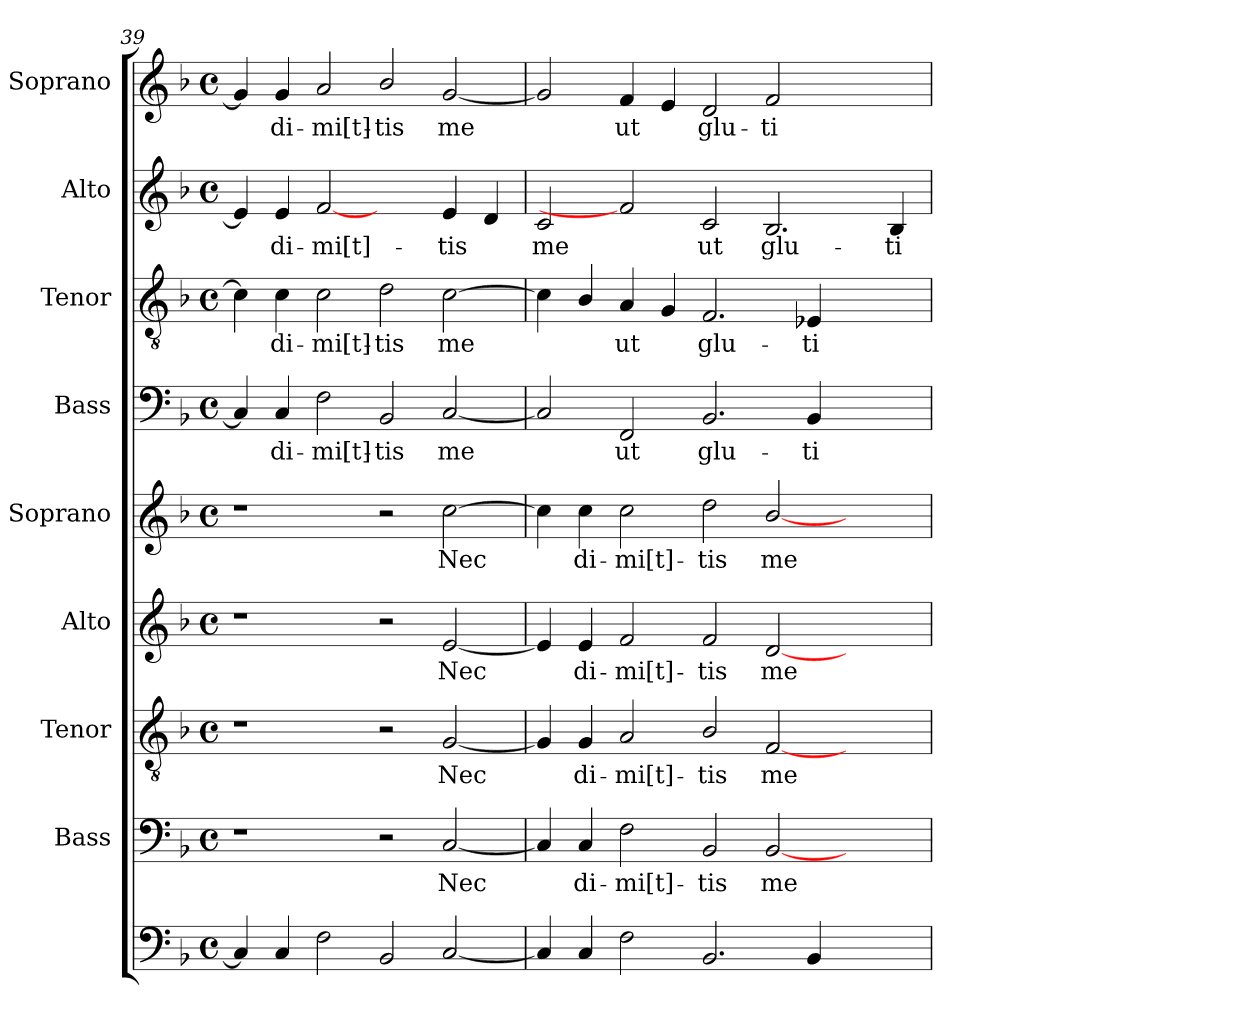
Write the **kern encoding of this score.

**kern	**kern	**text	**kern	**text	**kern	**text	**kern	**text	**kern	**text	**kern	**text	**kern	**text	**kern	**text
*part9	*part8	*part8	*part7	*part7	*part6	*part6	*part5	*part5	*part4	*part4	*part3	*part3	*part2	*part2	*part1	*part1
*staff9	*staff8	*staff8	*staff7	*staff7	*staff6	*staff6	*staff5	*staff5	*staff4	*staff4	*staff3	*staff3	*staff2	*staff2	*staff1	*staff1
*I""Violón y contrabajo"	*I"Bass	*	*I"Tenor	*	*I"Alto	*	*I"Soprano	*	*I"Bass	*	*I"Tenor	*	*I"Alto	*	*I"Soprano	*
*I'Cont.	*I'B.	*	*I'T.	*	*I'A.	*	*I'S.	*	*I'B.	*	*I'T.	*	*I'A.	*	*I'S.	*
*clefF4	*clefF4	*	*clefGv2	*	*clefG2	*	*clefG2	*	*clefF4	*	*clefGv2	*	*clefG2	*	*clefG2	*
*	*	*	*ITrd7c12	*	*	*	*	*	*	*	*ITrd7c12	*	*	*	*	*
*k[b-]	*k[b-]	*	*k[b-]	*	*k[b-]	*	*k[b-]	*	*k[b-]	*	*k[b-]	*	*k[b-]	*	*k[b-]	*
*F:	*F:	*	*F:	*	*F:	*	*F:	*	*F:	*	*F:	*	*F:	*	*F:	*
*M4/4	*M4/4	*	*M4/4	*	*M4/4	*	*M4/4	*	*M4/4	*	*M4/4	*	*M4/4	*	*M4/4	*
*met(c)	*met(c)	*	*met(c)	*	*met(c)	*	*met(c)	*	*met(c)	*	*met(c)	*	*met(c)	*	*met(c)	*
=39	=39	=39	=39	=39	=39	=39	=39	=39	=39	=39	=39	=39	=39	=39	=39	=39
4Ci/]	1r	.	1r	.	1r	.	1r	.	4Ci/]	.	4Ci\]	.	4ei/]	.	4gi/]	.
!	!	!	!	!	!	!	!	!	!	!LO:LY:b:color=#000000	!	!	!	!	!	!
!	!	!	!	!	!	!	!	!	!	!	!	!LO:LY:b:color=#000000	!	!	!	!
!	!	!	!	!	!	!	!	!	!	!	!	!	!	!LO:LY:b:color=#000000	!	!
!	!	!	!	!	!	!	!	!	!	!	!	!	!	!	!	!LO:LY:b:color=#000000
4Ci/	.	.	.	.	.	.	.	.	4Ci/	di-	4Ci\	di-	4ei/	di-	4gi/	di-
!	!	!	!	!	!	!	!	!	!	!LO:LY:b:color=#000000	!	!	!	!	!	!
!	!	!	!	!	!	!	!	!	!	!	!	!LO:LY:b:color=#000000	!	!	!	!
!	!	!	!	!	!	!	!	!	!	!	!	!	!	!LO:LY:b:color=#000000	!	!
!	!	!	!	!	!	!	!	!	!	!	!	!	!	!	!	!LO:LY:b:color=#000000
2Fi\	.	.	.	.	.	.	.	.	2Fi\	-mi[t]-	2Ci\	-mi[t]-	[2fi	-mi[t]-	2ai/	-mi[t]-
!	!	!	!	!	!	!	!	!	!	!LO:LY:b:color=#000000	!	!	!	!	!	!
!	!	!	!	!	!	!	!	!	!	!	!	!LO:LY:b:color=#000000	!	!	!	!
!	!	!	!	!	!	!	!	!	!	!	!	!	!	!	!	!LO:LY:b:color=#000000
2BB-i/	2r	.	2r	.	2r	.	2r	.	2BB-i/	-tis	2Di\	-tis	2ryy	.	2b-i/	-tis
!	!	!LO:LY:b:color=#000000	!	!	!	!	!	!	!	!	!	!	!	!	!	!
!	!	!	!	!LO:LY:b:color=#000000	!	!	!	!	!	!	!	!	!	!	!	!
!	!	!	!	!	!	!LO:LY:b:color=#000000	!	!	!	!	!	!	!	!	!	!
!	!	!	!	!	!	!	!	!LO:LY:b:color=#000000	!	!	!	!	!	!	!	!
!	!	!	!	!	!	!	!	!	!	!LO:LY:b:color=#000000	!	!	!	!	!	!
!	!	!	!	!	!	!	!	!	!	!	!	!LO:LY:b:color=#000000	!	!	!	!
!	!	!	!	!	!	!	!	!	!	!	!	!	!	!LO:LY:b:color=#000000	!	!
!	!	!	!	!	!	!	!	!	!	!	!	!	!	!	!	!LO:LY:b:color=#000000
[2Ci/	[2Ci/	Nec	[2GGi/	Nec	[2ei/	Nec	[2cci\	Nec	[2Ci/	me	[2Ci\	me	4ei/	-tis	[2gi/	me
.	.	.	.	.	.	.	.	.	.	.	.	.	4di/	.	.	.
=40	=40	=40	=40	=40	=40	=40	=40	=40	=40	=40	=40	=40	=40	=40	=40	=40
!	!	!	!	!	!	!	!	!	!	!	!	!	!	!LO:LY:b:color=#000000	!	!
4Ci/]	4Ci/]	.	4GGi/]	.	4ei/]	.	4cci\]	.	2Ci/]	.	4Ci\]	.	2ci/	me	2gi/]	.
!	!	!LO:LY:b:color=#000000	!	!	!	!	!	!	!	!	!	!	!	!	!	!
!	!	!	!	!LO:LY:b:color=#000000	!	!	!	!	!	!	!	!	!	!	!	!
!	!	!	!	!	!	!LO:LY:b:color=#000000	!	!	!	!	!	!	!	!	!	!
!	!	!	!	!	!	!	!	!LO:LY:b:color=#000000	!	!	!	!	!	!	!	!
4Ci/	4Ci/	di-	4GGi/	di-	4ei/	di-	4cci\	di-	.	.	4BB-i/	.	.	.	.	.
!	!	!LO:LY:b:color=#000000	!	!	!	!	!	!	!	!	!	!	!	!	!	!
!	!	!	!	!LO:LY:b:color=#000000	!	!	!	!	!	!	!	!	!	!	!	!
!	!	!	!	!	!	!LO:LY:b:color=#000000	!	!	!	!	!	!	!	!	!	!
!	!	!	!	!	!	!	!	!LO:LY:b:color=#000000	!	!	!	!	!	!	!	!
!	!	!	!	!	!	!	!	!	!	!LO:LY:b:color=#000000	!	!	!	!	!	!
!	!	!	!	!	!	!	!	!	!	!	!	!LO:LY:b:color=#000000	!	!	!	!
!	!	!	!	!	!	!	!	!	!	!	!	!	!	!	!	!LO:LY:b:color=#000000
2Fi\	2Fi\	-mi[t]-	2AAi/	-mi[t]-	2fi/	-mi[t]-	2cci\	-mi[t]-	2FFi/	ut	4AAi/	ut	2fi]	.	4fi/	ut
.	.	.	.	.	.	.	.	.	.	.	4GGi/	.	.	.	4ei/	.
!	!	!LO:LY:b:color=#000000	!	!	!	!	!	!	!	!	!	!	!	!	!	!
!	!	!	!	!LO:LY:b:color=#000000	!	!	!	!	!	!	!	!	!	!	!	!
!	!	!	!	!	!	!LO:LY:b:color=#000000	!	!	!	!	!	!	!	!	!	!
!	!	!	!	!	!	!	!	!LO:LY:b:color=#000000	!	!	!	!	!	!	!	!
!	!	!	!	!	!	!	!	!	!	!LO:LY:b:color=#000000	!	!	!	!	!	!
!	!	!	!	!	!	!	!	!	!	!	!	!LO:LY:b:color=#000000	!	!	!	!
!	!	!	!	!	!	!	!	!	!	!	!	!	!	!LO:LY:b:color=#000000	!	!
!	!	!	!	!	!	!	!	!	!	!	!	!	!	!	!	!LO:LY:b:color=#000000
2.BB-i/	2BB-i/	-tis	2BB-i/	-tis	2fi/	-tis	2ddi\	-tis	2.BB-i/	glu-	2.FFi/	glu-	2ci/	ut	2di/	glu-
!	!	!LO:LY:b:color=#000000	!	!	!	!	!	!	!	!	!	!	!	!	!	!
!	!	!	!	!LO:LY:b:color=#000000	!	!	!	!	!	!	!	!	!	!	!	!
!	!	!	!	!	!	!LO:LY:b:color=#000000	!	!	!	!	!	!	!	!	!	!
!	!	!	!	!	!	!	!	!LO:LY:b:color=#000000	!	!	!	!	!	!	!	!
!	!	!	!	!	!	!	!	!	!	!	!	!	!	!LO:LY:b:color=#000000	!	!
!	!	!	!	!	!	!	!	!	!	!	!	!	!	!	!	!LO:LY:b:color=#000000
.	[2BB-i/	me	[2FFi/	me	[2di/	me	[2b-i/	me	.	.	.	.	2.B-i/	glu-	2fi/	-ti-
!	!	!	!	!	!	!	!	!	!	!LO:LY:b:color=#000000	!	!	!	!	!	!
!	!	!	!	!	!	!	!	!	!	!	!	!LO:LY:b:color=#000000	!	!	!	!
4BB-i/	.	.	.	.	.	.	.	.	4BB-i/	-ti-	4EE-Xi/	-ti-	.	.	.	.
2ryy	2ryy	.	2ryy	.	2ryy	.	2ryy	.	2ryy	.	2ryy	.	.	.	2ryy	.
!	!	!	!	!	!	!	!	!	!	!	!	!	!	!LO:LY:b:color=#000000	!	!
.	.	.	.	.	.	.	.	.	.	.	.	.	4B-i/	-ti-	.	.
=	=	=	=	=	=	=	=	=	=	=	=	=	=	=	=	=
*-	*-	*-	*-	*-	*-	*-	*-	*-	*-	*-	*-	*-	*-	*-	*-	*-
